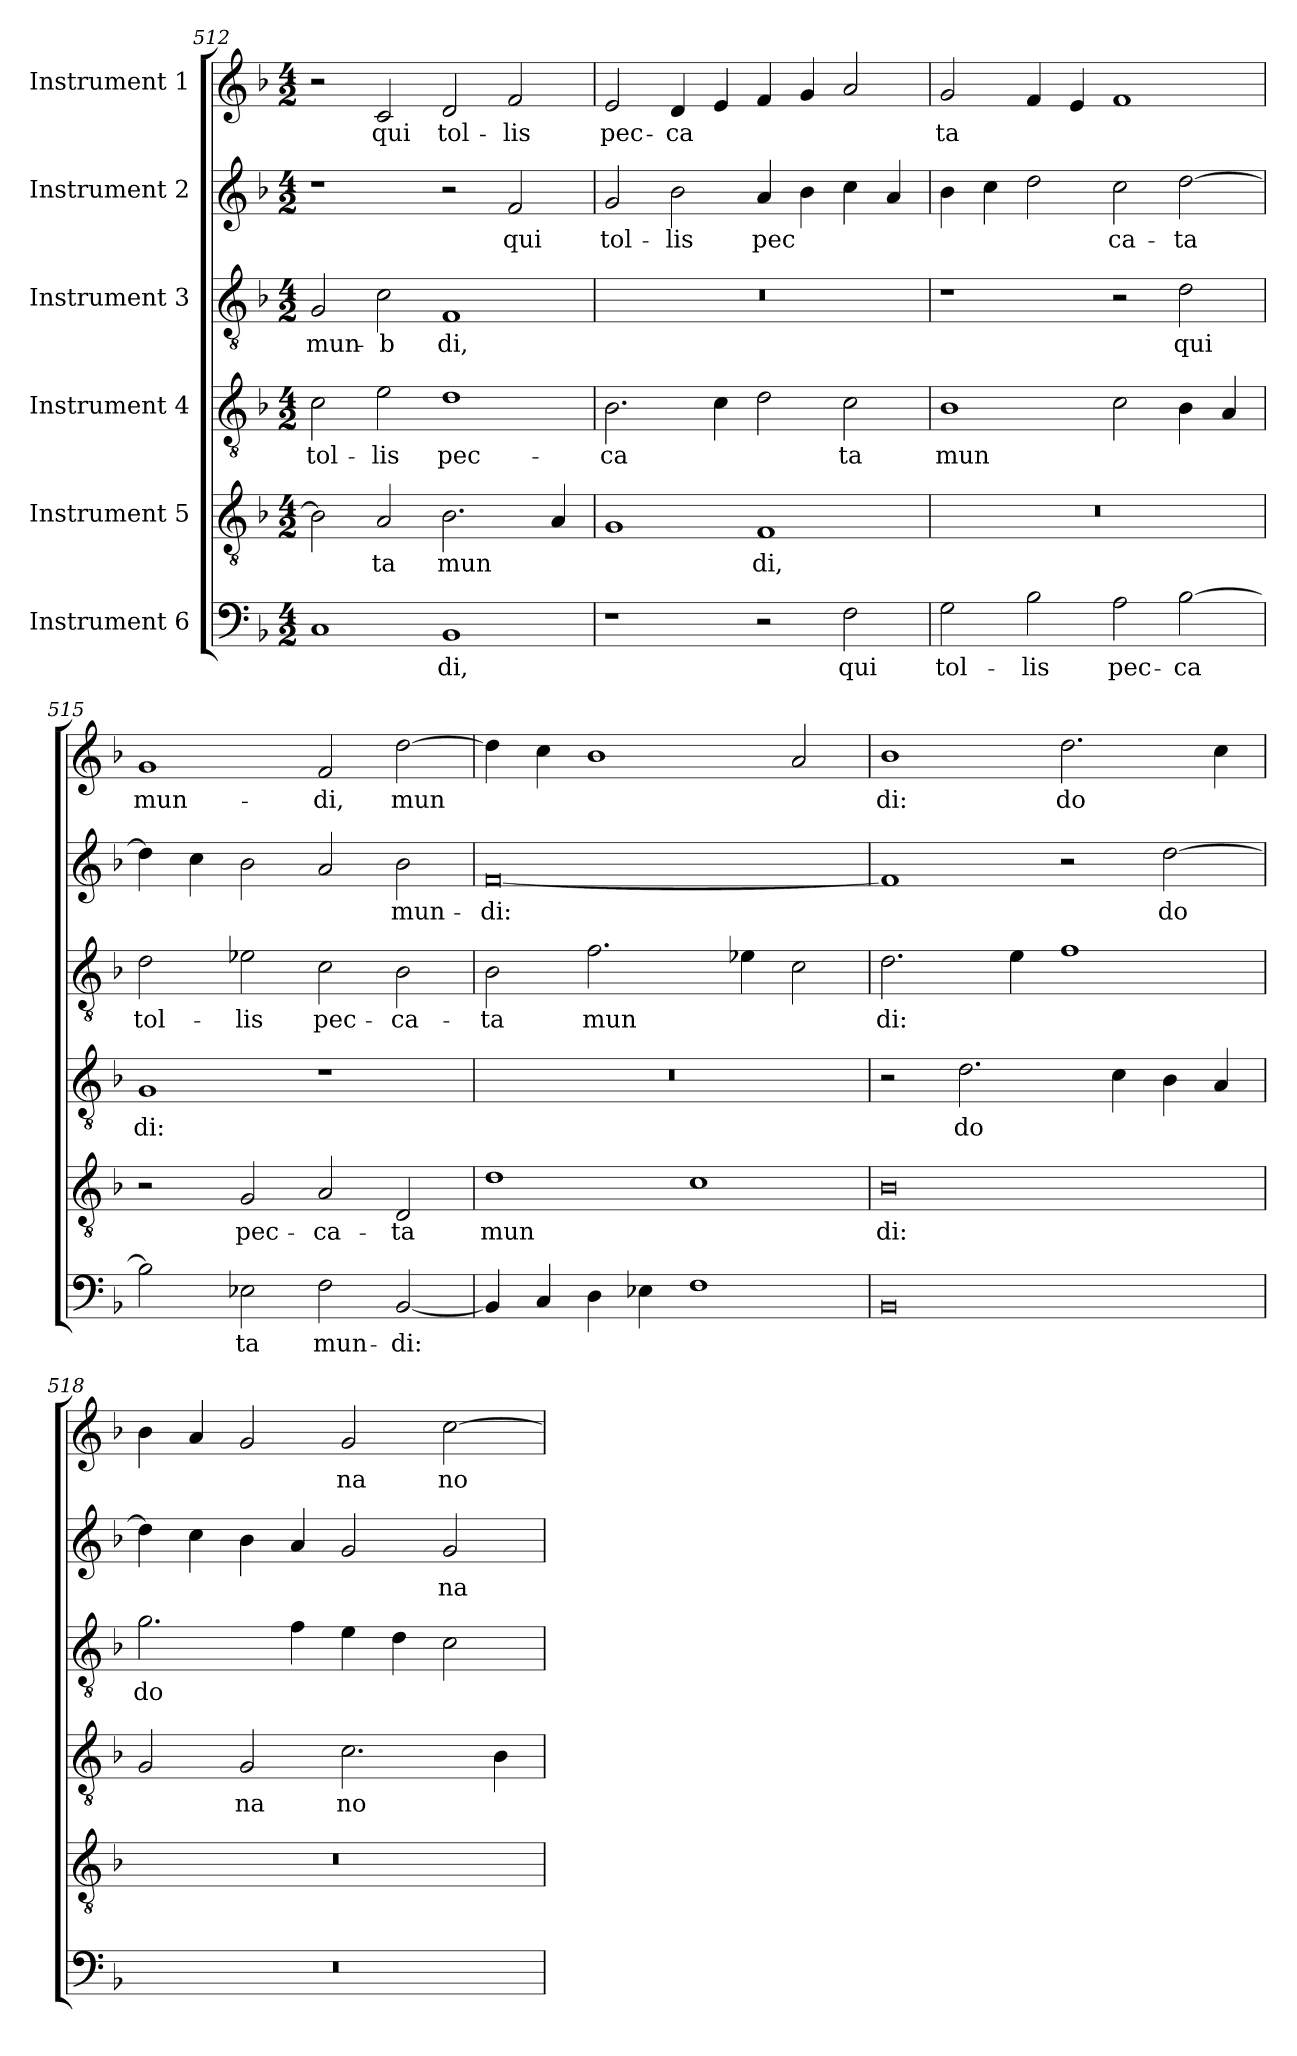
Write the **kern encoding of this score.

**kern	**text	**kern	**text	**kern	**text	**kern	**text	**kern	**text	**kern	**text
*part6	*part6	*part5	*part5	*part4	*part4	*part3	*part3	*part2	*part2	*part1	*part1
*staff6	*staff6	*staff5	*staff5	*staff4	*staff4	*staff3	*staff3	*staff2	*staff2	*staff1	*staff1
*I"Instrument 6	*	*I"Instrument 5	*	*I"Instrument 4	*	*I"Instrument 3	*	*I"Instrument 2	*	*I"Instrument 1	*
*clefF4	*	*clefGv2	*	*clefGv2	*	*clefGv2	*	*clefG2	*	*clefG2	*
*k[b-]	*	*k[b-]	*	*k[b-]	*	*k[b-]	*	*k[b-]	*	*k[b-]	*
*F:	*	*F:	*	*F:	*	*F:	*	*F:	*	*F:	*
*M4/2	*	*M4/2	*	*M4/2	*	*M4/2	*	*M4/2	*	*M4/2	*
=512	=512	=512	=512	=512	=512	=512	=512	=512	=512	=512	=512
!	!LO:LY:b:cj	!	!LO:LY:b:cj	!	!LO:LY:b:cj	!	!LO:LY:b:cj	!	!	!	!
1C	--	2B-\]	--	2c\	tol-	2G/	mun-	1r	.	2r	.
!	!	!	!LO:LY:b:cj	!	!LO:LY:b:cj	!	!LO:LY:b:cj	!	!	!	!LO:LY:b:cj
.	.	2A/	-ta	2e\	-lis	2c\	-b	.	.	2c/	qui
!	!LO:LY:b:cj	!	!LO:LY:b:cj	!	!LO:LY:b:cj	!	!LO:LY:b:cj	!	!	!	!LO:LY:b:cj
1BB-	-di,	2.B-\	mun-	1d	pec-	1F	di,	2r	.	2d/	tol-
!	!	!	!	!	!	!	!	!	!LO:LY:b:cj	!	!LO:LY:b:cj
.	.	.	.	.	.	.	.	2f/	qui	2f/	-lis
!	!	!	!LO:LY:b:cj	!	!	!	!	!	!	!	!
.	.	4A/	--	.	.	.	.	.	.	.	.
=513	=513	=513	=513	=513	=513	=513	=513	=513	=513	=513	=513
!	!	!	!LO:LY:b:cj	!	!LO:LY:b:cj	!	!	!	!LO:LY:b:cj	!	!LO:LY:b:cj
1r	.	1G	--	2.B-\	-ca-	0r	.	2g/	tol-	2e/	pec-
!	!	!	!	!	!	!	!	!	!LO:LY:b:cj	!	!LO:LY:b:cj
.	.	.	.	.	.	.	.	2b-\	-lis	4d/	-ca-
!	!	!	!	!	!LO:LY:b:cj	!	!	!	!	!	!LO:LY:b:cj
.	.	.	.	4c\	--	.	.	.	.	4e/	--
!	!	!	!LO:LY:b:cj	!	!LO:LY:b:cj	!	!	!	!LO:LY:b:cj	!	!LO:LY:b:cj
2r	.	1F	-di,	2d\	--	.	.	4a/	pec-	4f/	--
!	!	!	!	!	!	!	!	!	!LO:LY:b:cj	!	!LO:LY:b:cj
.	.	.	.	.	.	.	.	4b-\	--	4g/	--
!	!LO:LY:b:cj	!	!	!	!LO:LY:b:cj	!	!	!	!LO:LY:b:cj	!	!LO:LY:b:cj
2F\	qui	.	.	2c\	-ta	.	.	4cc\	--	2a/	--
!	!	!	!	!	!	!	!	!	!LO:LY:b:cj	!	!
.	.	.	.	.	.	.	.	4a/	--	.	.
!!LO:PB:g=z
=514	=514	=514	=514	=514	=514	=514	=514	=514	=514	=514	=514
!	!LO:LY:b:cj	!	!	!	!LO:LY:b:cj	!	!	!	!LO:LY:b:cj	!	!LO:LY:b:cj
2G\	tol-	0r	.	1B-	mun-	1r	.	4b-\	--	2g/	-ta
!	!	!	!	!	!	!	!	!	!LO:LY:b:cj	!	!
.	.	.	.	.	.	.	.	4cc\	--	.	.
!	!LO:LY:b:cj	!	!	!	!	!	!	!	!LO:LY:b:cj	!	!LO:LY:b:cj
2B-\	-lis	.	.	.	.	.	.	2dd\	--	4f/	.
!	!	!	!	!	!	!	!	!	!	!	!LO:LY:b:cj
.	.	.	.	.	.	.	.	.	.	4e/	.
!	!LO:LY:b:cj	!	!	!	!LO:LY:b:cj	!	!	!	!LO:LY:b:cj	!	!LO:LY:b:cj
2A\	pec-	.	.	2c\	--	2r	.	2cc\	-ca-	1f	.
!	!LO:LY:b:cj	!	!	!	!LO:LY:b:cj	!	!LO:LY:b:cj	!	!LO:LY:b:cj	!	!
[>2B-\	-ca-	.	.	4B-\	--	2d\	qui	[>2dd\	-ta	.	.
!	!	!	!	!	!LO:LY:b:cj	!	!	!	!	!	!
.	.	.	.	4A/	--	.	.	.	.	.	.
=515	=515	=515	=515	=515	=515	=515	=515	=515	=515	=515	=515
!	!LO:LY:b:cj	!	!	!	!LO:LY:b:cj	!	!LO:LY:b:cj	!	!LO:LY:b:cj	!	!LO:LY:b:cj
2B-\]	--	2r	.	1G	-di:	2d\	tol-	4dd\]	.	1g	mun-
!	!	!	!	!	!	!	!	!	!LO:LY:b:cj	!	!
.	.	.	.	.	.	.	.	4cc\	.	.	.
!	!LO:LY:b:cj	!	!LO:LY:b:cj	!	!	!	!LO:LY:b:cj	!	!LO:LY:b:cj	!	!
2E-X\	-ta	2G/	pec-	.	.	2e-X\	-lis	2b-\	.	.	.
!	!LO:LY:b:cj	!	!LO:LY:b:cj	!	!	!	!LO:LY:b:cj	!	!LO:LY:b:cj	!	!LO:LY:b:cj
2F\	mun-	2A/	-ca-	1r	.	2c\	pec-	2a/	.	2f/	-di,
!	!LO:LY:b:cj	!	!LO:LY:b:cj	!	!	!	!LO:LY:b:cj	!	!LO:LY:b:cj	!	!LO:LY:b:cj
[<2BB-/	-di:	2D/	-ta	.	.	2B-\	-ca-	2b-\	mun-	[>2dd\	mun-
=516	=516	=516	=516	=516	=516	=516	=516	=516	=516	=516	=516
!	!LO:LY:b:cj	!	!LO:LY:b:cj	!	!	!	!LO:LY:b:cj	!	!LO:LY:b:cj	!	!LO:LY:b:cj
4BB-/]	.	1d	mun-	0r	.	2B-\	-ta	[<0f	-di:	4dd\]	--
!	!LO:LY:b:cj	!	!	!	!	!	!	!	!	!	!LO:LY:b:cj
4C/	.	.	.	.	.	.	.	.	.	4cc\	--
!	!LO:LY:b:cj	!	!	!	!	!	!LO:LY:b:cj	!	!	!	!LO:LY:b:cj
4D\	.	.	.	.	.	2.f\	mun-	.	.	1b-	--
!	!LO:LY:b:cj	!	!	!	!	!	!	!	!	!	!
4E-\	.	.	.	.	.	.	.	.	.	.	.
!	!LO:LY:b:cj	!	!LO:LY:b:cj	!	!	!	!	!	!	!	!
1F	.	1c	--	.	.	.	.	.	.	.	.
!	!	!	!	!	!	!	!LO:LY:b:cj	!	!	!	!
.	.	.	.	.	.	4e-\	--	.	.	.	.
!	!	!	!	!	!	!	!LO:LY:b:cj	!	!	!	!LO:LY:b:cj
.	.	.	.	.	.	2c\	--	.	.	2a/	--
=517	=517	=517	=517	=517	=517	=517	=517	=517	=517	=517	=517
!	!LO:LY:b:cj	!	!LO:LY:b:cj	!	!	!	!LO:LY:b:cj	!	!LO:LY:b:cj	!	!LO:LY:b:cj
0BB-	.	0B-	-di:	2r	.	2.d\	-di:	1f]	.	1b-	-di:
!	!	!	!	!	!LO:LY:b:cj	!	!	!	!	!	!
.	.	.	.	2.d\	do-	.	.	.	.	.	.
!	!	!	!	!	!	!	!LO:LY:b:cj	!	!	!	!
.	.	.	.	.	.	4e\	.	.	.	.	.
!	!	!	!	!	!	!	!LO:LY:b:cj	!	!	!	!LO:LY:b:cj
.	.	.	.	.	.	1f	.	2r	.	2.dd\	do-
!	!	!	!	!	!LO:LY:b:cj	!	!	!	!	!	!
.	.	.	.	4c\	--	.	.	.	.	.	.
!	!	!	!	!	!LO:LY:b:cj	!	!	!	!LO:LY:b:cj	!	!
.	.	.	.	4B-\	--	.	.	[<2dd\	do-	.	.
!	!	!	!	!	!LO:LY:b:cj	!	!	!	!	!	!LO:LY:b:cj
.	.	.	.	4A/	--	.	.	.	.	4cc\	--
!!LO:LB:g=z
=518	=518	=518	=518	=518	=518	=518	=518	=518	=518	=518	=518
!	!	!	!	!	!LO:LY:b:cj	!	!LO:LY:b:cj	!	!LO:LY:b:cj	!	!LO:LY:b:cj
0r	.	0r	.	2G/	--	2.g\	do-	4dd\]	--	4b-\	--
!	!	!	!	!	!	!	!	!	!LO:LY:b:cj	!	!LO:LY:b:cj
.	.	.	.	.	.	.	.	4cc\	--	4a/	--
!	!	!	!	!	!LO:LY:b:cj	!	!	!	!LO:LY:b:cj	!	!LO:LY:b:cj
.	.	.	.	2G/	-na	.	.	4b-\	--	2g/	--
!	!	!	!	!	!	!	!LO:LY:b:cj	!	!LO:LY:b:cj	!	!
.	.	.	.	.	.	4f\	--	4a/	--	.	.
!	!	!	!	!	!LO:LY:b:cj	!	!LO:LY:b:cj	!	!LO:LY:b:cj	!	!LO:LY:b:cj
.	.	.	.	2.c\	no-	4e\	--	2g/	--	2g/	-na
!	!	!	!	!	!	!	!LO:LY:b:cj	!	!	!	!
.	.	.	.	.	.	4d\	--	.	.	.	.
!	!	!	!	!	!	!	!LO:LY:b:cj	!	!LO:LY:b:cj	!	!LO:LY:b:cj
.	.	.	.	.	.	2c\	--	2g/	-na	[>2cc\	no-
!	!	!	!	!	!LO:LY:b:cj	!	!	!	!	!	!
.	.	.	.	4B-\	--	.	.	.	.	.	.
=	=	=	=	=	=	=	=	=	=	=	=
*-	*-	*-	*-	*-	*-	*-	*-	*-	*-	*-	*-
